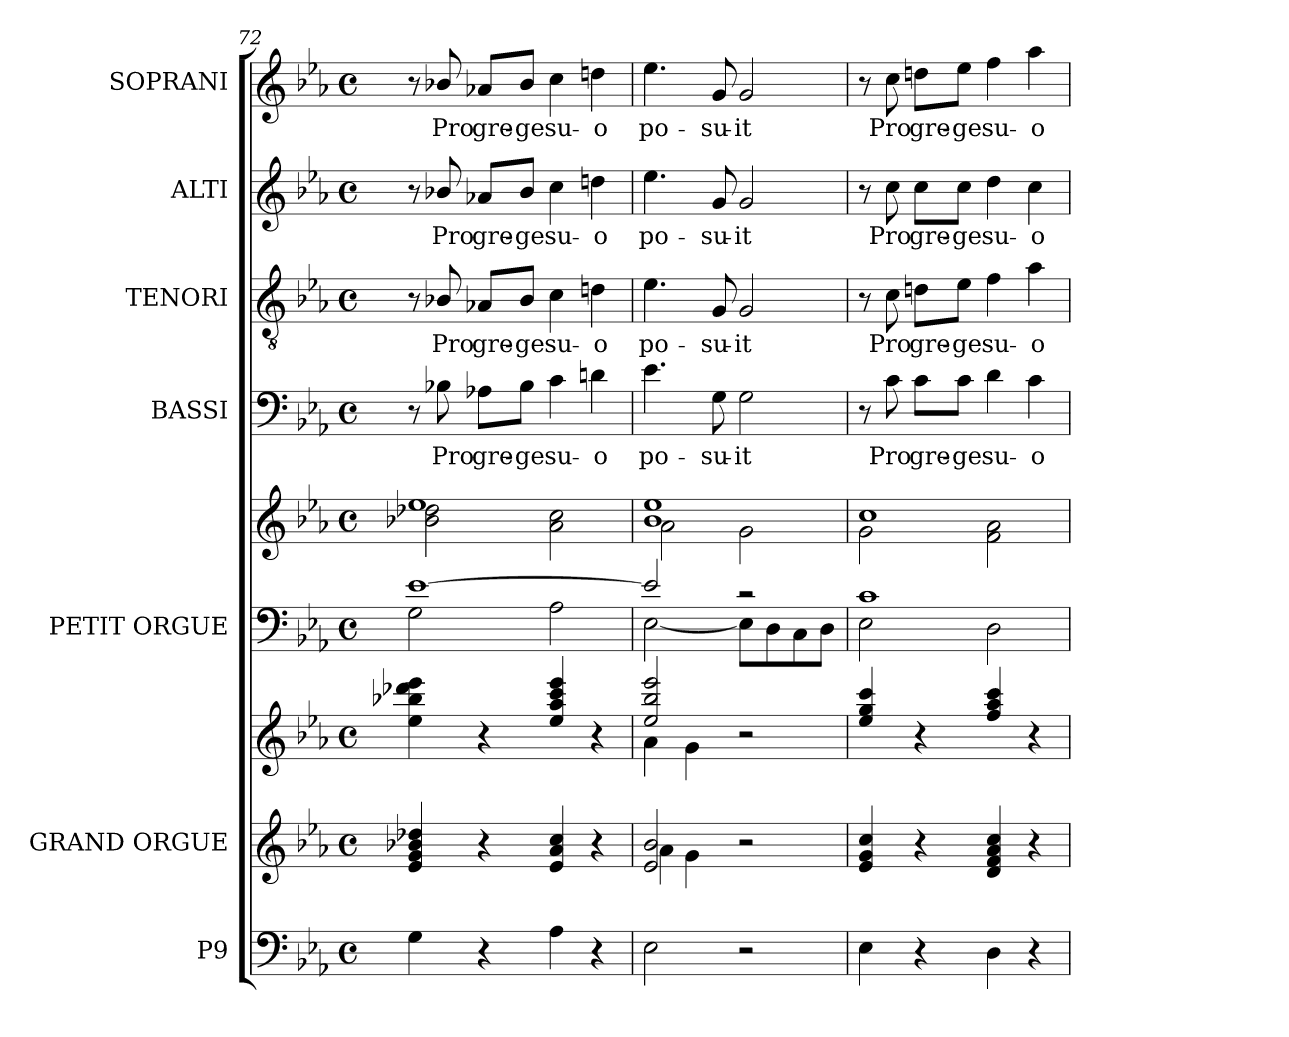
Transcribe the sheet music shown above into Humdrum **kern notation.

**kern	**kern	**kern	**kern	**kern	**kern	**text	**kern	**text	**kern	**text	**kern	**text
*part7	*part6	*part6	*part5	*part5	*part4	*part4	*part3	*part3	*part2	*part2	*part1	*part1
*staff9	*staff8	*staff7	*staff6	*staff5	*staff4	*staff4	*staff3	*staff3	*staff2	*staff2	*staff1	*staff1
*I"P9	*I"GRAND ORGUE	*	*I"PETIT ORGUE	*	*I"BASSI	*	*I"TENORI	*	*I"ALTI	*	*I"SOPRANI	*
*	*I'Org.	*	*I'Org.	*	*I'B.	*	*I'T.	*	*I'A.	*	*I'S.	*
*clefF4	*clefG2	*clefG2	*clefF4	*clefG2	*clefF4	*	*clefGv2	*	*clefG2	*	*clefG2	*
*	*	*	*	*	*	*	*ITrd7c12	*	*	*	*	*
*k[b-e-a-]	*k[b-e-a-]	*k[b-e-a-]	*k[b-e-a-]	*k[b-e-a-]	*k[b-e-a-]	*	*k[b-e-a-]	*	*k[b-e-a-]	*	*k[b-e-a-]	*
*E-:	*E-:	*E-:	*E-:	*E-:	*E-:	*	*E-:	*	*E-:	*	*E-:	*
*M4/4	*M4/4	*M4/4	*M4/4	*M4/4	*M4/4	*	*M4/4	*	*M4/4	*	*M4/4	*
*met(c)	*met(c)	*met(c)	*met(c)	*met(c)	*met(c)	*	*met(c)	*	*met(c)	*	*met(c)	*
=72	=72	=72	=72	=72	=72	=72	=72	=72	=72	=72	=72	=72
*	*	*	*^	*^	*	*	*	*	*	*	*	*
4Gi\	4e-i/ 4gi 4b-Xi 4dd-Xi	4ee-i\ 4bb-Xi 4ddd-Xi 4eee-i	[1e-i	2Gi\	1ee-i	2b-Xi\ 2dd-Xi	8r	.	8r	.	8r	.	8r	.
!	!	!	!	!	!	!	!	!LO:LY:b:color=#000000	!	!	!	!	!	!
!	!	!	!	!	!	!	!	!	!	!LO:LY:b:color=#000000	!	!	!	!
!	!	!	!	!	!	!	!	!	!	!	!	!LO:LY:b:color=#000000	!	!
!	!	!	!	!	!	!	!	!	!	!	!	!	!	!LO:LY:b:color=#000000
.	.	.	.	.	.	.	8B-Xi\	Pro	8BB-Xi/	Pro	8b-Xi/	Pro	8b-Xi/	Pro
!	!	!	!	!	!	!	!	!LO:LY:b:color=#000000	!	!	!	!	!	!
!	!	!	!	!	!	!	!	!	!	!LO:LY:b:color=#000000	!	!	!	!
!	!	!	!	!	!	!	!	!	!	!	!	!LO:LY:b:color=#000000	!	!
!	!	!	!	!	!	!	!	!	!	!	!	!	!	!LO:LY:b:color=#000000
4r	4r	4r	.	.	.	.	8A-Xi\L	gre-	8AA-Xi/L	gre-	8a-Xi/L	gre-	8a-Xi/L	gre-
!	!	!	!	!	!	!	!	!LO:LY:b:color=#000000	!	!	!	!	!	!
!	!	!	!	!	!	!	!	!	!	!LO:LY:b:color=#000000	!	!	!	!
!	!	!	!	!	!	!	!	!	!	!	!	!LO:LY:b:color=#000000	!	!
!	!	!	!	!	!	!	!	!	!	!	!	!	!	!LO:LY:b:color=#000000
.	.	.	.	.	.	.	8B-i\J	-ge	8BB-i/J	-ge	8b-i/J	-ge	8b-i/J	-ge
!	!	!	!	!	!	!	!	!LO:LY:b:color=#000000	!	!	!	!	!	!
!	!	!	!	!	!	!	!	!	!	!LO:LY:b:color=#000000	!	!	!	!
!	!	!	!	!	!	!	!	!	!	!	!	!LO:LY:b:color=#000000	!	!
!	!	!	!	!	!	!	!	!	!	!	!	!	!	!LO:LY:b:color=#000000
4A-i\	4e-i/ 4a-i 4cci	4ee-i/ 4aa-i 4ccci 4eee-i	.	2A-i\	.	2a-i\ 2cci	4ci\	su-	4Ci\	su-	4cci\	su-	4cci\	su-
!	!	!	!	!	!	!	!	!LO:LY:b:color=#000000	!	!	!	!	!	!
!	!	!	!	!	!	!	!	!	!	!LO:LY:b:color=#000000	!	!	!	!
!	!	!	!	!	!	!	!	!	!	!	!	!LO:LY:b:color=#000000	!	!
!	!	!	!	!	!	!	!	!	!	!	!	!	!	!LO:LY:b:color=#000000
4r	4r	4r	.	.	.	.	4dni\	-o	4Dni\	-o	4ddni\	-o	4ddni\	-o
=73	=73	=73	=73	=73	=73	=73	=73	=73	=73	=73	=73	=73	=73	=73
*	*^	*^	*	*	*	*	*	*	*	*	*	*	*	*
!	!	!	!	!	!	!	!	!	!	!LO:LY:b:color=#000000	!	!	!	!	!	!
!	!	!	!	!	!	!	!	!	!	!	!	!LO:LY:b:color=#000000	!	!	!	!
!	!	!	!	!	!	!	!	!	!	!	!	!	!	!LO:LY:b:color=#000000	!	!
!	!	!	!	!	!	!	!	!	!	!	!	!	!	!	!	!LO:LY:b:color=#000000
2E-i\	2e-i/ 2b-i	4a-i\	2ee-i/ 2bb-i 2eee-i	4a-i\	2e-i/]	[2E-i\	1b-i 1ee-i	2a-i\	4.e-i\	po-	4.E-i\	po-	4.ee-i\	po-	4.ee-i\	po-
.	.	4gi\	.	4gi\	.	.	.	.	.	.	.	.	.	.	.	.
!	!	!	!	!	!	!	!	!	!	!LO:LY:b:color=#000000	!	!	!	!	!	!
!	!	!	!	!	!	!	!	!	!	!	!	!LO:LY:b:color=#000000	!	!	!	!
!	!	!	!	!	!	!	!	!	!	!	!	!	!	!LO:LY:b:color=#000000	!	!
!	!	!	!	!	!	!	!	!	!	!	!	!	!	!	!	!LO:LY:b:color=#000000
.	.	.	.	.	.	.	.	.	8Gi\	-su-	8GGi/	-su-	8gi/	-su-	8gi/	-su-
!	!	!	!	!	!	!	!	!	!	!LO:LY:b:color=#000000	!	!	!	!	!	!
!	!	!	!	!	!	!	!	!	!	!	!	!LO:LY:b:color=#000000	!	!	!	!
!	!	!	!	!	!	!	!	!	!	!	!	!	!	!LO:LY:b:color=#000000	!	!
!	!	!	!	!	!	!	!	!	!	!	!	!	!	!	!	!LO:LY:b:color=#000000
2r	2r	2ryy	2r	2ryy	2r	8E-i\L]	.	2gi\	2Gi\	-it	2GGi/	-it	2gi/	-it	2gi/	-it
.	.	.	.	.	.	8Di\	.	.	.	.	.	.	.	.	.	.
.	.	.	.	.	.	8Ci\	.	.	.	.	.	.	.	.	.	.
.	.	.	.	.	.	8Di\J	.	.	.	.	.	.	.	.	.	.
*	*v	*v	*	*	*	*	*	*	*	*	*	*	*	*	*	*
*	*	*v	*v	*	*	*	*	*	*	*	*	*	*	*	*
=74	=74	=74	=74	=74	=74	=74	=74	=74	=74	=74	=74	=74	=74	=74
4E-i\	4e-i/ 4gi 4cci	4ee-i/ 4ggi 4ccci	1ci	2E-i\	1cci	2gi\	8r	.	8r	.	8r	.	8r	.
!	!	!	!	!	!	!	!	!LO:LY:b:color=#000000	!	!	!	!	!	!
!	!	!	!	!	!	!	!	!	!	!LO:LY:b:color=#000000	!	!	!	!
!	!	!	!	!	!	!	!	!	!	!	!	!LO:LY:b:color=#000000	!	!
!	!	!	!	!	!	!	!	!	!	!	!	!	!	!LO:LY:b:color=#000000
.	.	.	.	.	.	.	8ci\	Pro	8Ci\	Pro	8cci\	Pro	8cci\	Pro
!	!	!	!	!	!	!	!	!LO:LY:b:color=#000000	!	!	!	!	!	!
!	!	!	!	!	!	!	!	!	!	!LO:LY:b:color=#000000	!	!	!	!
!	!	!	!	!	!	!	!	!	!	!	!	!LO:LY:b:color=#000000	!	!
!	!	!	!	!	!	!	!	!	!	!	!	!	!	!LO:LY:b:color=#000000
4r	4r	4r	.	.	.	.	8ci\L	gre-	8Dni\L	gre-	8cci\L	gre-	8ddni\L	gre-
!	!	!	!	!	!	!	!	!LO:LY:b:color=#000000	!	!	!	!	!	!
!	!	!	!	!	!	!	!	!	!	!LO:LY:b:color=#000000	!	!	!	!
!	!	!	!	!	!	!	!	!	!	!	!	!LO:LY:b:color=#000000	!	!
!	!	!	!	!	!	!	!	!	!	!	!	!	!	!LO:LY:b:color=#000000
.	.	.	.	.	.	.	8ci\J	-ge	8E-i\J	-ge	8cci\J	-ge	8ee-i\J	-ge
!	!	!	!	!	!	!	!	!LO:LY:b:color=#000000	!	!	!	!	!	!
!	!	!	!	!	!	!	!	!	!	!LO:LY:b:color=#000000	!	!	!	!
!	!	!	!	!	!	!	!	!	!	!	!	!LO:LY:b:color=#000000	!	!
!	!	!	!	!	!	!	!	!	!	!	!	!	!	!LO:LY:b:color=#000000
4Di\	4di/ 4fi 4a-i 4cci	4ffi/ 4aa-i 4ccci	.	2Di\	.	2fi\ 2a-i	4di\	su-	4Fi\	su-	4ddi\	su-	4ffi\	su-
!	!	!	!	!	!	!	!	!LO:LY:b:color=#000000	!	!	!	!	!	!
!	!	!	!	!	!	!	!	!	!	!LO:LY:b:color=#000000	!	!	!	!
!	!	!	!	!	!	!	!	!	!	!	!	!LO:LY:b:color=#000000	!	!
!	!	!	!	!	!	!	!	!	!	!	!	!	!	!LO:LY:b:color=#000000
4r	4r	4r	.	.	.	.	4ci\	-o	4A-i\	-o	4cci\	-o	4aa-i\	-o
*	*	*	*v	*v	*	*	*	*	*	*	*	*	*	*
*	*	*	*	*v	*v	*	*	*	*	*	*	*	*
=	=	=	=	=	=	=	=	=	=	=	=	=
*-	*-	*-	*-	*-	*-	*-	*-	*-	*-	*-	*-	*-
